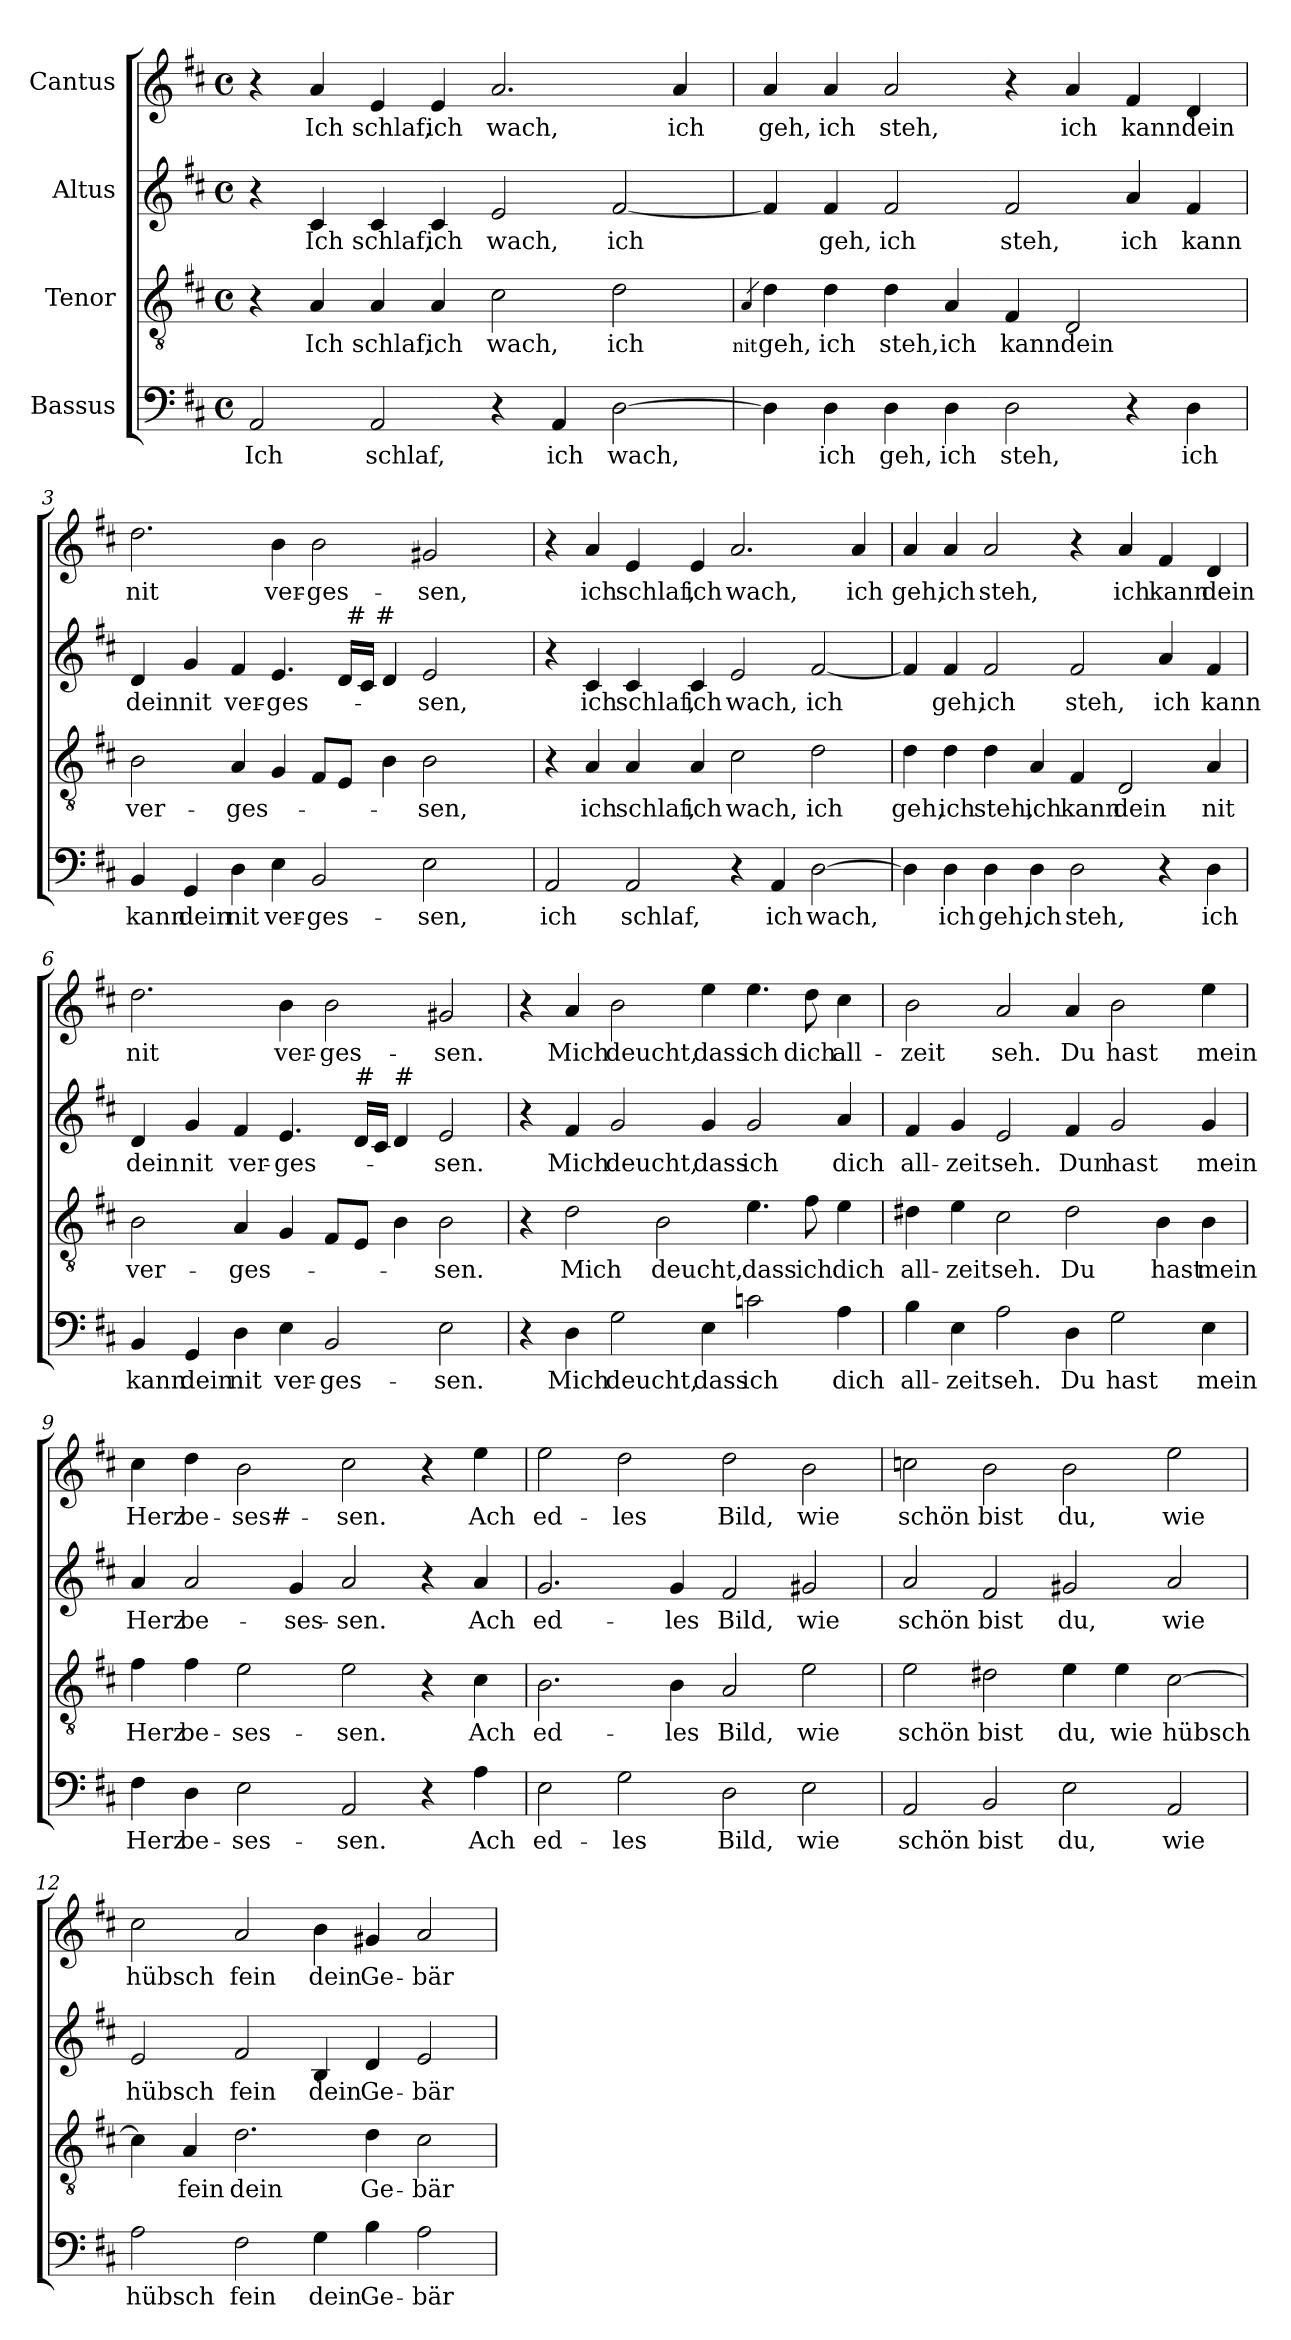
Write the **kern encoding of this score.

**kern	**text	**kern	**text	**kern	**text	**kern	**text
*part4	*part4	*part3	*part3	*part2	*part2	*part1	*part1
*staff4	*staff4	*staff3	*staff3	*staff2	*staff2	*staff1	*staff1
*I"Bassus	*	*I"Tenor	*	*I"Altus	*	*I"Cantus	*
!!LO:PB:g=z
*stria5	*	*stria5	*	*stria5	*	*stria5	*
*clefF4	*	*clefGv2	*	*clefG2	*	*clefG2	*
*k[f#c#]	*	*k[f#c#]	*	*k[f#c#]	*	*k[f#c#]	*
*D:	*	*D:	*	*D:	*	*D:	*
*M4/4	*	*M4/4	*	*M4/4	*	*M4/4	*
*met(c)	*	*met(c)	*	*met(c)	*	*met(c)	*
=1	=1	=1	=1	=1	=1	=1	=1
!	!LO:LY:b:cj	!	!	!	!	!	!
2AA/	-Ich	4r	.	4r	.	4r	.
!	!	!	!LO:LY:b:cj	!	!LO:LY:b:cj	!	!LO:LY:b:cj
.	.	4A/	-Ich	4c#/	Ich	4a/	-Ich
!	!LO:LY:b:cj	!	!LO:LY:b:cj	!	!LO:LY:b:cj	!	!LO:LY:b:cj
2AA/	schlaf,	4A/	schlaf,	4c#/	schlaf,	4e/	schlaf,
!	!	!	!LO:LY:b:cj	!	!LO:LY:b:cj	!	!LO:LY:b:cj
.	.	4A/	ich	4c#/	ich	4e/	ich
!	!	!	!LO:LY:b:cj	!	!LO:LY:b:cj	!	!LO:LY:b:cj
4r	.	2c#\	wach,	2e/	wach,	2.a/	wach,
!	!LO:LY:b:cj	!	!	!	!	!	!
4AA/	ich	.	.	.	.	.	.
!	!LO:LY:b	!	!LO:LY:b:cj	!	!LO:LY:b:cj	!	!
[>2D\	wach,	2d\	ich	[<2f#/	ich	.	.
!	!	!	!	!	!	!	!LO:LY:b:cj
.	.	.	.	.	.	4a/	ich
=2	=2	=2	=2	=2	=2	=2	=2
!	!	!	!LO:LY:b:cj	!	!	!	!
.	.	4qA/	nit	.	.	.	.
!	!	!	!LO:LY:b:cj	!	!	!	!LO:LY:b:cj
4D\]	.	4d\	geh,	4f#/]	.	4a/	geh,
!	!LO:LY:b:cj	!	!LO:LY:b:cj	!	!LO:LY:b:cj	!	!LO:LY:b:cj
4D\	ich	4d\	ich	4f#/	geh,	4a/	ich
!	!LO:LY:b:cj	!	!LO:LY:b:cj	!	!LO:LY:b:cj	!	!LO:LY:b:cj
4D\	geh,	4d\	steh,	2f#/	ich	2a/	steh,
!	!LO:LY:b:cj	!	!LO:LY:b:cj	!	!	!	!
4D\	ich	4A/	ich	.	.	.	.
!	!LO:LY:b:cj	!	!LO:LY:b:cj	!	!LO:LY:b:cj	!	!
2D\	steh,	4F#/	kann	2f#/	steh,	4r	.
!	!	!	!LO:LY:b:cj	!	!	!	!LO:LY:b:cj
.	.	2D/	dein	.	.	4a/	ich
!	!	!	!	!	!LO:LY:b:cj	!	!LO:LY:b:cj
4r	.	.	.	4a/	ich	4f#/	kann
!	!LO:LY:b:cj	!	!	!	!LO:LY:b:cj	!	!LO:LY:b:cj
4D\	ich	4ryy	.	4f#/	kann	4d/	dein
=3	=3	=3	=3	=3	=3	=3	=3
!	!LO:LY:b:cj	!	!LO:LY:b:cj	!	!LO:LY:b:cj	!	!LO:LY:b:cj
*	*	*	*	*^	*	*	*
*	*	*	*	*	*^	*	*	*
4BB/	kann	2B\	ver-	4d/	1ryy	1ryy	dein	2.dd\	nit
!	!LO:LY:b:cj	!	!	!	!	!	!LO:LY:b:cj	!	!
4GG/	dein	.	.	4g/	.	.	nit	.	.
!	!LO:LY:b:cj	!	!LO:LY:b	!	!	!	!LO:LY:b:cj	!	!
4D\	nit	4A/	-ges-	4f#/	.	.	ver-	.	.
!	!LO:LY:b	!	!	!	!	!	!LO:LY:b	!	!LO:LY:b
4E\	ver-	4G/	.	4.e/	.	.	-ges-	4b\	ver-
!	!LO:LY:b:rj	!	!	!	!	!	!	!	!LO:LY:b:rj
2BB/	-ges-	8F#/L	.	.	8ryy	8...ryy	.	2b\	-ges-
.	.	8E/J	.	16d/L	64ryy	.	.	.	.
!	!	!	!	!	!LO:TX:a:t=#	!	!	!	!
.	.	.	.	.	2ryy	.	.	.	.
.	.	.	.	16c#/J	.	.	.	.	.
!	!	!	!	!	!	!LO:TX:a:t=#	!	!	!
.	.	.	.	.	.	2ryy	.	.	.
.	.	4B\	.	4d/	.	.	.	.	.
!	!LO:LY:b:cj	!	!LO:LY:b:cj	!	!	!	!LO:LY:b:cj	!	!LO:LY:b:cj
2E\	-sen,	2B\	-sen,	2e/	.	.	-sen,	2g#X/	-sen,
.	.	.	.	.	4ryy	.	.	.	.
.	.	.	.	.	.	4ryy	.	.	.
.	.	.	.	.	16..ryy	.	.	.	.
.	.	.	.	.	.	64ryy	.	.	.
!!LO:LB:g=z
=4	=4	=4	=4	=4	=4	=4	=4	=4	=4
!	!LO:LY:b:cj	!	!	!	!	!	!	!	!
*	*	*	*	*v	*v	*v	*	*	*
2AA/	ich	4r	.	4r	.	4r	.
!	!	!	!LO:LY:b:cj	!	!LO:LY:b:cj	!	!LO:LY:b:cj
.	.	4A/	ich	4c#/	ich	4a/	ich
!	!LO:LY:b:cj	!	!LO:LY:b:cj	!	!LO:LY:b:cj	!	!LO:LY:b:cj
2AA/	schlaf,	4A/	schlaf,	4c#/	schlaf,	4e/	schlaf,
!	!	!	!LO:LY:b:cj	!	!LO:LY:b:cj	!	!LO:LY:b:cj
.	.	4A/	ich	4c#/	ich	4e/	ich
!	!	!	!LO:LY:b:cj	!	!LO:LY:b:cj	!	!LO:LY:b:cj
4r	.	2c#\	wach,	2e/	wach,	2.a/	wach,
!	!LO:LY:b:cj	!	!	!	!	!	!
4AA/	ich	.	.	.	.	.	.
!	!LO:LY:b	!	!LO:LY:b:cj	!	!LO:LY:b:cj	!	!
[>2D\	wach,	2d\	ich	[<2f#/	ich	.	.
!	!	!	!	!	!	!	!LO:LY:b:cj
.	.	.	.	.	.	4a/	ich
=5	=5	=5	=5	=5	=5	=5	=5
!	!	!	!LO:LY:b:cj	!	!	!	!LO:LY:b:cj
4D\]	.	4d\	geh,	4f#/]	.	4a/	geh,
!	!LO:LY:b:cj	!	!LO:LY:b:cj	!	!LO:LY:b:cj	!	!LO:LY:b:cj
4D\	ich	4d\	ich	4f#/	geh,	4a/	ich
!	!LO:LY:b:cj	!	!LO:LY:b:cj	!	!LO:LY:b:cj	!	!LO:LY:b:cj
4D\	geh,	4d\	steh,	2f#/	ich	2a/	steh,
!	!LO:LY:b:cj	!	!LO:LY:b:cj	!	!	!	!
4D\	ich	4A/	ich	.	.	.	.
!	!LO:LY:b:cj	!	!LO:LY:b:cj	!	!LO:LY:b:cj	!	!
2D\	steh,	4F#/	kann	2f#/	steh,	4r	.
!	!	!	!LO:LY:b:cj	!	!	!	!LO:LY:b:cj
.	.	2D/	dein	.	.	4a/	ich
!	!	!	!	!	!LO:LY:b:cj	!	!LO:LY:b:cj
4r	.	.	.	4a/	ich	4f#/	kann
!	!LO:LY:b:cj	!	!LO:LY:b:cj	!	!LO:LY:b:cj	!	!LO:LY:b:cj
4D\	ich	4A/	nit	4f#/	kann	4d/	dein
=6	=6	=6	=6	=6	=6	=6	=6
!	!LO:LY:b:cj	!	!LO:LY:b:cj	!	!LO:LY:b:cj	!	!LO:LY:b:cj
4BB/	kann	2B\	ver-	4d/	dein	2.dd\	nit
!	!LO:LY:b:cj	!	!	!	!LO:LY:b:cj	!	!
4GG/	dein	.	.	4g/	nit	.	.
!	!LO:LY:b:cj	!	!LO:LY:b	!	!LO:LY:b:cj	!	!
4D\	nit	4A/	-ges-	4f#/	ver-	.	.
!	!LO:LY:b:cj	!	!	!	!LO:LY:b	!	!LO:LY:b:cj
4E\	ver-	4G/	.	4.e/	-ges-	4b\	ver-
!	!LO:LY:b:cj	!	!	!	!	!	!LO:LY:b:cj
2BB/	-ges-	8F#/L	.	.	.	2b\	-ges-
!	!	!	!	!LO:TX:a:t=#	!	!	!
.	.	8E/J	.	16d/L	.	.	.
.	.	.	.	16c#/J	.	.	.
!	!	!	!	!LO:TX:a:t=#	!	!	!
.	.	4B\	.	4d/	.	.	.
!	!LO:LY:b:cj	!	!LO:LY:b:cj	!	!LO:LY:b:cj	!	!LO:LY:b:cj
2E\	-sen.	2B\	-sen.	2e/	-sen.	2g#X/	-sen.
!!LO:LB:g=z
=7	=7	=7	=7	=7	=7	=7	=7
4r	.	4r	.	4r	.	4r	.
!	!LO:LY:b:cj	!	!LO:LY:b:cj	!	!LO:LY:b:cj	!	!LO:LY:b:cj
4D\	Mich	2d\	Mich	4f#/	Mich	4a/	Mich
!	!LO:LY:b:cj	!	!	!	!LO:LY:b:cj	!	!LO:LY:b:cj
2G\	deucht,	.	.	2g/	deucht,	2b\	deucht,
!	!	!	!LO:LY:b:cj	!	!	!	!
.	.	2B\	deucht,	.	.	.	.
!	!LO:LY:b:cj	!	!	!	!LO:LY:b:cj	!	!LO:LY:b:cj
4E\	dass	.	.	4g/	dass	4ee\	dass
!	!LO:LY:b:cj	!	!LO:LY:b:cj	!	!LO:LY:b:cj	!	!LO:LY:b:cj
2cn\	ich	4.e\	dass	2g/	ich	4.ee\	ich
!	!	!	!LO:LY:b:cj	!	!	!	!LO:LY:b:cj
.	.	8f#\	ich	.	.	8dd\	dich
!	!LO:LY:b:cj	!	!LO:LY:b:cj	!	!LO:LY:b:cj	!	!LO:LY:b:cj
4A\	dich	4e\	dich	4a/	dich	4cc#\	all-
=8	=8	=8	=8	=8	=8	=8	=8
!	!LO:LY:b:cj	!	!LO:LY:b:cj	!	!LO:LY:b:cj	!	!LO:LY:b:cj
4B\	all-	4d#X\	all-	4f#/	all-	2b\	-zeit
!	!LO:LY:b:cj	!	!LO:LY:b:cj	!	!LO:LY:b:cj	!	!
4E\	-zeit	4e\	-zeit	4g/	-zeit	.	.
!	!LO:LY:b:cj	!	!LO:LY:b:cj	!	!LO:LY:b:cj	!	!LO:LY:b:cj
2A\	seh.	2c#\	seh.	2e/	seh.	2a/	seh.
!	!LO:LY:b:cj	!	!LO:LY:b:cj	!	!LO:LY:b:rj	!	!LO:LY:b:cj
4D\	Du	2d#\	Du	4f#/	Dun	4a/	Du
!	!LO:LY:b:cj	!	!	!	!LO:LY:b:cj	!	!LO:LY:b:cj
2G\	hast	.	.	2g/	hast	2b\	hast
!	!	!	!LO:LY:b:cj	!	!	!	!
.	.	4B\	hast	.	.	.	.
!	!LO:LY:b:cj	!	!LO:LY:b:cj	!	!LO:LY:b:cj	!	!LO:LY:b:cj
4E\	mein	4B\	mein	4g/	mein	4ee\	mein
=9	=9	=9	=9	=9	=9	=9	=9
!	!LO:LY:b:cj	!	!LO:LY:b:cj	!	!LO:LY:b:cj	!	!LO:LY:b:cj
4F#\	Herz	4f#\	Herz	4a/	Herz	4cc#\	Herz
!	!LO:LY:b:cj	!	!LO:LY:b:cj	!	!LO:LY:b:cj	!	!LO:LY:b:cj
4D\	be-	4f#\	be-	2a/	be-	4dd\	be-
!	!LO:LY:b:cj	!	!LO:LY:b:cj	!	!	!	!LO:LY:b:cj
2E\	-ses-	2e\	-ses-	.	.	2b\	-ses#-
!	!	!	!	!	!LO:LY:b:cj	!	!
.	.	.	.	4g/	-ses-	.	.
!	!LO:LY:b:cj	!	!LO:LY:b:cj	!	!LO:LY:b:cj	!	!LO:LY:b:cj
2AA/	-sen.	2e\	-sen.	2a/	-sen.	2cc#\	-sen.
4r	.	4r	.	4r	.	4r	.
!	!LO:LY:b:cj	!	!LO:LY:b:cj	!	!LO:LY:b:cj	!	!LO:LY:b:cj
4A\	Ach	4c#\	Ach	4a/	Ach	4ee\	Ach
=10	=10	=10	=10	=10	=10	=10	=10
!	!LO:LY:b:cj	!	!LO:LY:b:cj	!	!LO:LY:b:cj	!	!LO:LY:b:cj
2E\	ed-	2.B\	ed-	2.g/	ed-	2ee\	ed-
!	!LO:LY:b:cj	!	!	!	!	!	!LO:LY:b:cj
2G\	-les	.	.	.	.	2dd\	-les
!	!	!	!LO:LY:b:cj	!	!LO:LY:b:cj	!	!
.	.	4B\	-les	4g/	-les	.	.
!	!LO:LY:b:cj	!	!LO:LY:b:cj	!	!LO:LY:b:cj	!	!LO:LY:b:cj
2D\	Bild,	2A/	Bild,	2f#/	Bild,	2dd\	Bild,
!	!LO:LY:b:cj	!	!LO:LY:b:cj	!	!LO:LY:b:cj	!	!LO:LY:b:cj
2E\	wie	2e\	wie	2g#X/	wie	2b\	wie
!!LO:PB:g=z
=11	=11	=11	=11	=11	=11	=11	=11
!	!LO:LY:b:cj	!	!LO:LY:b:cj	!	!LO:LY:b:cj	!	!LO:LY:b:cj
2AA/	schön	2e\	schön	2a/	schön	2ccn\	schön
!	!LO:LY:b:cj	!	!LO:LY:b:cj	!	!LO:LY:b:cj	!	!LO:LY:b:cj
2BB/	bist	2d#X\	bist	2f#/	bist	2b\	bist
!	!LO:LY:b:cj	!	!LO:LY:b:cj	!	!LO:LY:b:cj	!	!LO:LY:b:cj
2E\	du,	4e\	du,	2g#X/	du,	2b\	du,
!	!	!	!LO:LY:b:cj	!	!	!	!
.	.	4e\	wie	.	.	.	.
!	!LO:LY:b:cj	!	!LO:LY:b	!	!LO:LY:b:cj	!	!LO:LY:b:cj
2AA/	wie	[>2c#\	hübsch	2a/	wie	2ee\	wie
=12	=12	=12	=12	=12	=12	=12	=12
!	!LO:LY:b:cj	!	!	!	!LO:LY:b:cj	!	!LO:LY:b:cj
2A\	hübsch	4c#\]	.	2e/	hübsch	2cc#\	hübsch
!	!	!	!LO:LY:b:cj	!	!	!	!
.	.	4A/	fein	.	.	.	.
!	!LO:LY:b:cj	!	!LO:LY:b:cj	!	!LO:LY:b:cj	!	!LO:LY:b:cj
2F#\	fein	2.d\	dein	2f#/	fein	2a/	fein
!	!LO:LY:b:cj	!	!	!	!LO:LY:b:cj	!	!LO:LY:b:cj
4G\	dein	.	.	4B/	dein	4b\	dein
!	!LO:LY:b	!	!LO:LY:b	!	!LO:LY:b	!	!LO:LY:b
4B\	Ge-	4d\	Ge-	4d/	Ge-	4g#X/	Ge-
!	!LO:LY:b:rj	!	!LO:LY:b:rj	!	!LO:LY:b:rj	!	!LO:LY:b:rj
2A\	-bär-	2c#\	-bär-	2e/	-bär-	2a/	-bär-
=	=	=	=	=	=	=	=
*-	*-	*-	*-	*-	*-	*-	*-
